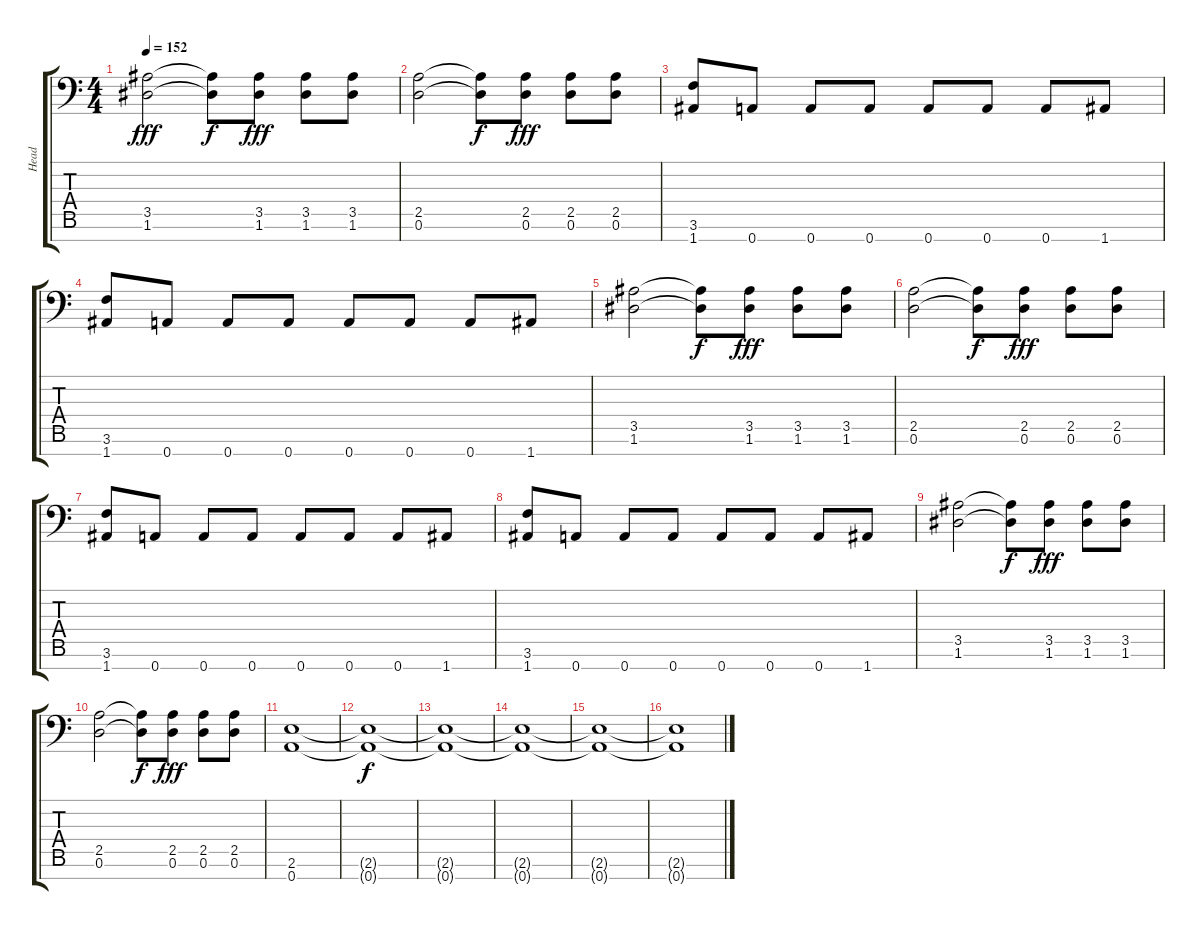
\track ("Head " "Head ") {instrument distortionguitar}
\staff {score tabs}
\tuning (D4 A3 F3 C3 G2 D2 A1) {hide}
\ts (4 4)
\tempo 152
\clef f4
\ks c
(3.5 1.6).2{dy fff} (3.5{t} 1.6{t}).8{dy f} (3.5 1.6).8{dy fff} (3.5 1.6).8 (3.5 1.6).8 |
(2.5 0.6).2 (2.5{t} 0.6{t}).8{dy f} (2.5 0.6).8{dy fff} (2.5 0.6).8 (2.5 0.6).8 |
(3.6 1.7).8 0.7.8 0.7.8 0.7.8 0.7.8 0.7.8 0.7.8 1.7.8 |
(3.6 1.7).8 0.7.8 0.7.8 0.7.8 0.7.8 0.7.8 0.7.8 1.7.8 |
(3.5 1.6).2 (3.5{t} 1.6{t}).8{dy f} (3.5 1.6).8{dy fff} (3.5 1.6).8 (3.5 1.6).8 |
(2.5 0.6).2 (2.5{t} 0.6{t}).8{dy f} (2.5 0.6).8{dy fff} (2.5 0.6).8 (2.5 0.6).8 |
(3.6 1.7).8 0.7.8 0.7.8 0.7.8 0.7.8 0.7.8 0.7.8 1.7.8 |
(3.6 1.7).8 0.7.8 0.7.8 0.7.8 0.7.8 0.7.8 0.7.8 1.7.8 |
(3.5 1.6).2 (3.5{t} 1.6{t}).8{dy f} (3.5 1.6).8{dy fff} (3.5 1.6).8 (3.5 1.6).8 |
(2.5 0.6).2 (2.5{t} 0.6{t}).8{dy f} (2.5 0.6).8{dy fff} (2.5 0.6).8 (2.5 0.6).8 |
(2.6 0.7).1 |
(2.6{t} 0.7{t}).1{dy f} |
(2.6{t} 0.7{t}).1 |
(2.6{t} 0.7{t}).1 |
(2.6{t} 0.7{t}).1 |
(2.6{t} 0.7{t}).1
